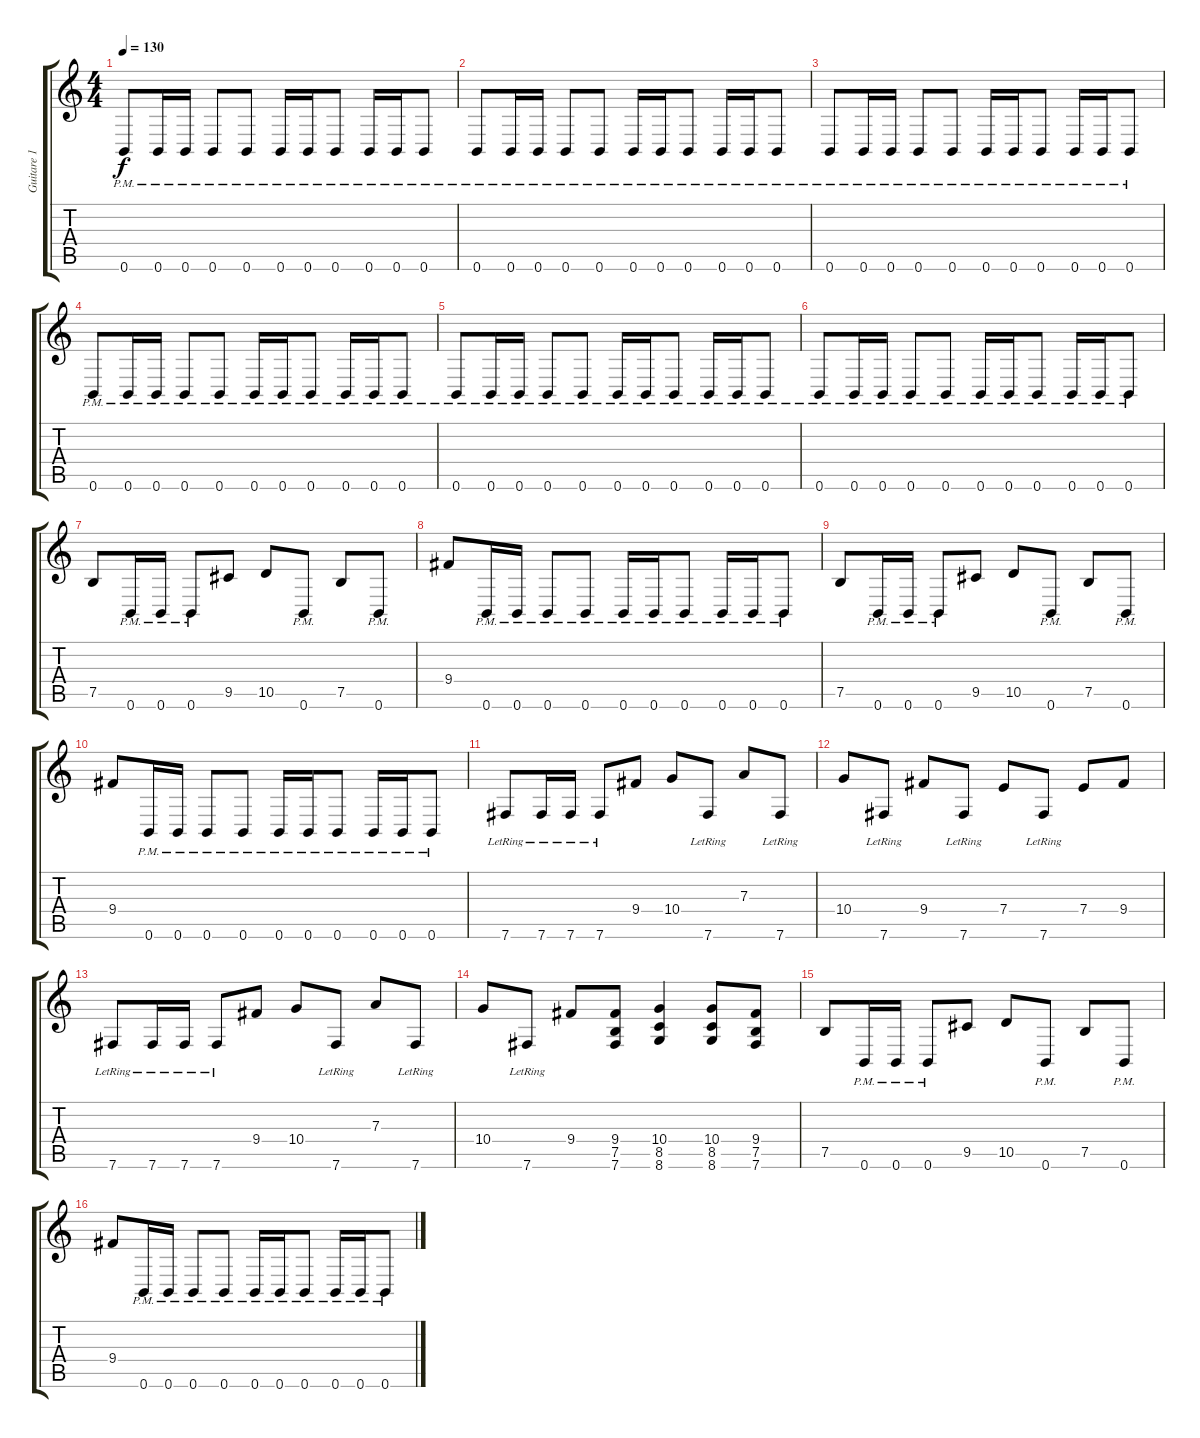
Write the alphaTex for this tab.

\track ("Guitare 1" "Guitare 1") {instrument distortionguitar}
\staff {score tabs}
\tuning (B3 Gb3 D3 A2 E2 B1) {hide}
\ts (4 4)
\tempo 130
\clef g2
\ks c
0.6{pm}.8{dy f instrument distortionguitar} 0.6{pm}.16 0.6{pm}.16 0.6{pm}.8 0.6{pm}.8 0.6{pm}.16 0.6{pm}.16 0.6{pm}.8 0.6{pm}.16 0.6{pm}.16 0.6{pm}.8 |
0.6{pm}.8 0.6{pm}.16 0.6{pm}.16 0.6{pm}.8 0.6{pm}.8 0.6{pm}.16 0.6{pm}.16 0.6{pm}.8 0.6{pm}.16 0.6{pm}.16 0.6{pm}.8 |
0.6{pm}.8 0.6{pm}.16 0.6{pm}.16 0.6{pm}.8 0.6{pm}.8 0.6{pm}.16 0.6{pm}.16 0.6{pm}.8 0.6{pm}.16 0.6{pm}.16 0.6{pm}.8 |
0.6{pm}.8 0.6{pm}.16 0.6{pm}.16 0.6{pm}.8 0.6{pm}.8 0.6{pm}.16 0.6{pm}.16 0.6{pm}.8 0.6{pm}.16 0.6{pm}.16 0.6{pm}.8 |
0.6{pm}.8 0.6{pm}.16 0.6{pm}.16 0.6{pm}.8 0.6{pm}.8 0.6{pm}.16 0.6{pm}.16 0.6{pm}.8 0.6{pm}.16 0.6{pm}.16 0.6{pm}.8 |
0.6{pm}.8 0.6{pm}.16 0.6{pm}.16 0.6{pm}.8 0.6{pm}.8 0.6{pm}.16 0.6{pm}.16 0.6{pm}.8 0.6{pm}.16 0.6{pm}.16 0.6{pm}.8 |
7.5.8 0.6{pm}.16 0.6{pm}.16 0.6{pm}.8 9.5.8 10.5.8 0.6{pm}.8 7.5.8 0.6{pm}.8 |
9.4.8 0.6{pm}.16 0.6{pm}.16 0.6{pm}.8 0.6{pm}.8 0.6{pm}.16 0.6{pm}.16 0.6{pm}.8 0.6{pm}.16 0.6{pm}.16 0.6{pm}.8 |
7.5.8 0.6{pm}.16 0.6{pm}.16 0.6{pm}.8 9.5.8 10.5.8 0.6{pm}.8 7.5.8 0.6{pm}.8 |
9.4.8 0.6{pm}.16 0.6{pm}.16 0.6{pm}.8 0.6{pm}.8 0.6{pm}.16 0.6{pm}.16 0.6{pm}.8 0.6{pm}.16 0.6{pm}.16 0.6{pm}.8 |
7.6{lr}.8 7.6{lr}.16 7.6{lr}.16 7.6{lr}.8 9.4.8 10.4.8 7.6{lr}.8 7.3.8 7.6{lr}.8 |
10.4.8 7.6{lr}.8 9.4.8 7.6{lr}.8 7.4.8 7.6{lr}.8 7.4.8 9.4.8 |
7.6{lr}.8 7.6{lr}.16 7.6{lr}.16 7.6{lr}.8 9.4.8 10.4.8 7.6{lr}.8 7.3.8 7.6{lr}.8 |
10.4.8 7.6{lr}.8 9.4.8 (9.4 7.5 7.6).8 (10.4 8.5 8.6).4 (10.4 8.5 8.6).8 (9.4 7.5 7.6).8 |
7.5.8 0.6{pm}.16 0.6{pm}.16 0.6{pm}.8 9.5.8 10.5.8 0.6{pm}.8 7.5.8 0.6{pm}.8 |
9.4.8 0.6{pm}.16 0.6{pm}.16 0.6{pm}.8 0.6{pm}.8 0.6{pm}.16 0.6{pm}.16 0.6{pm}.8 0.6{pm}.16 0.6{pm}.16 0.6{pm}.8
